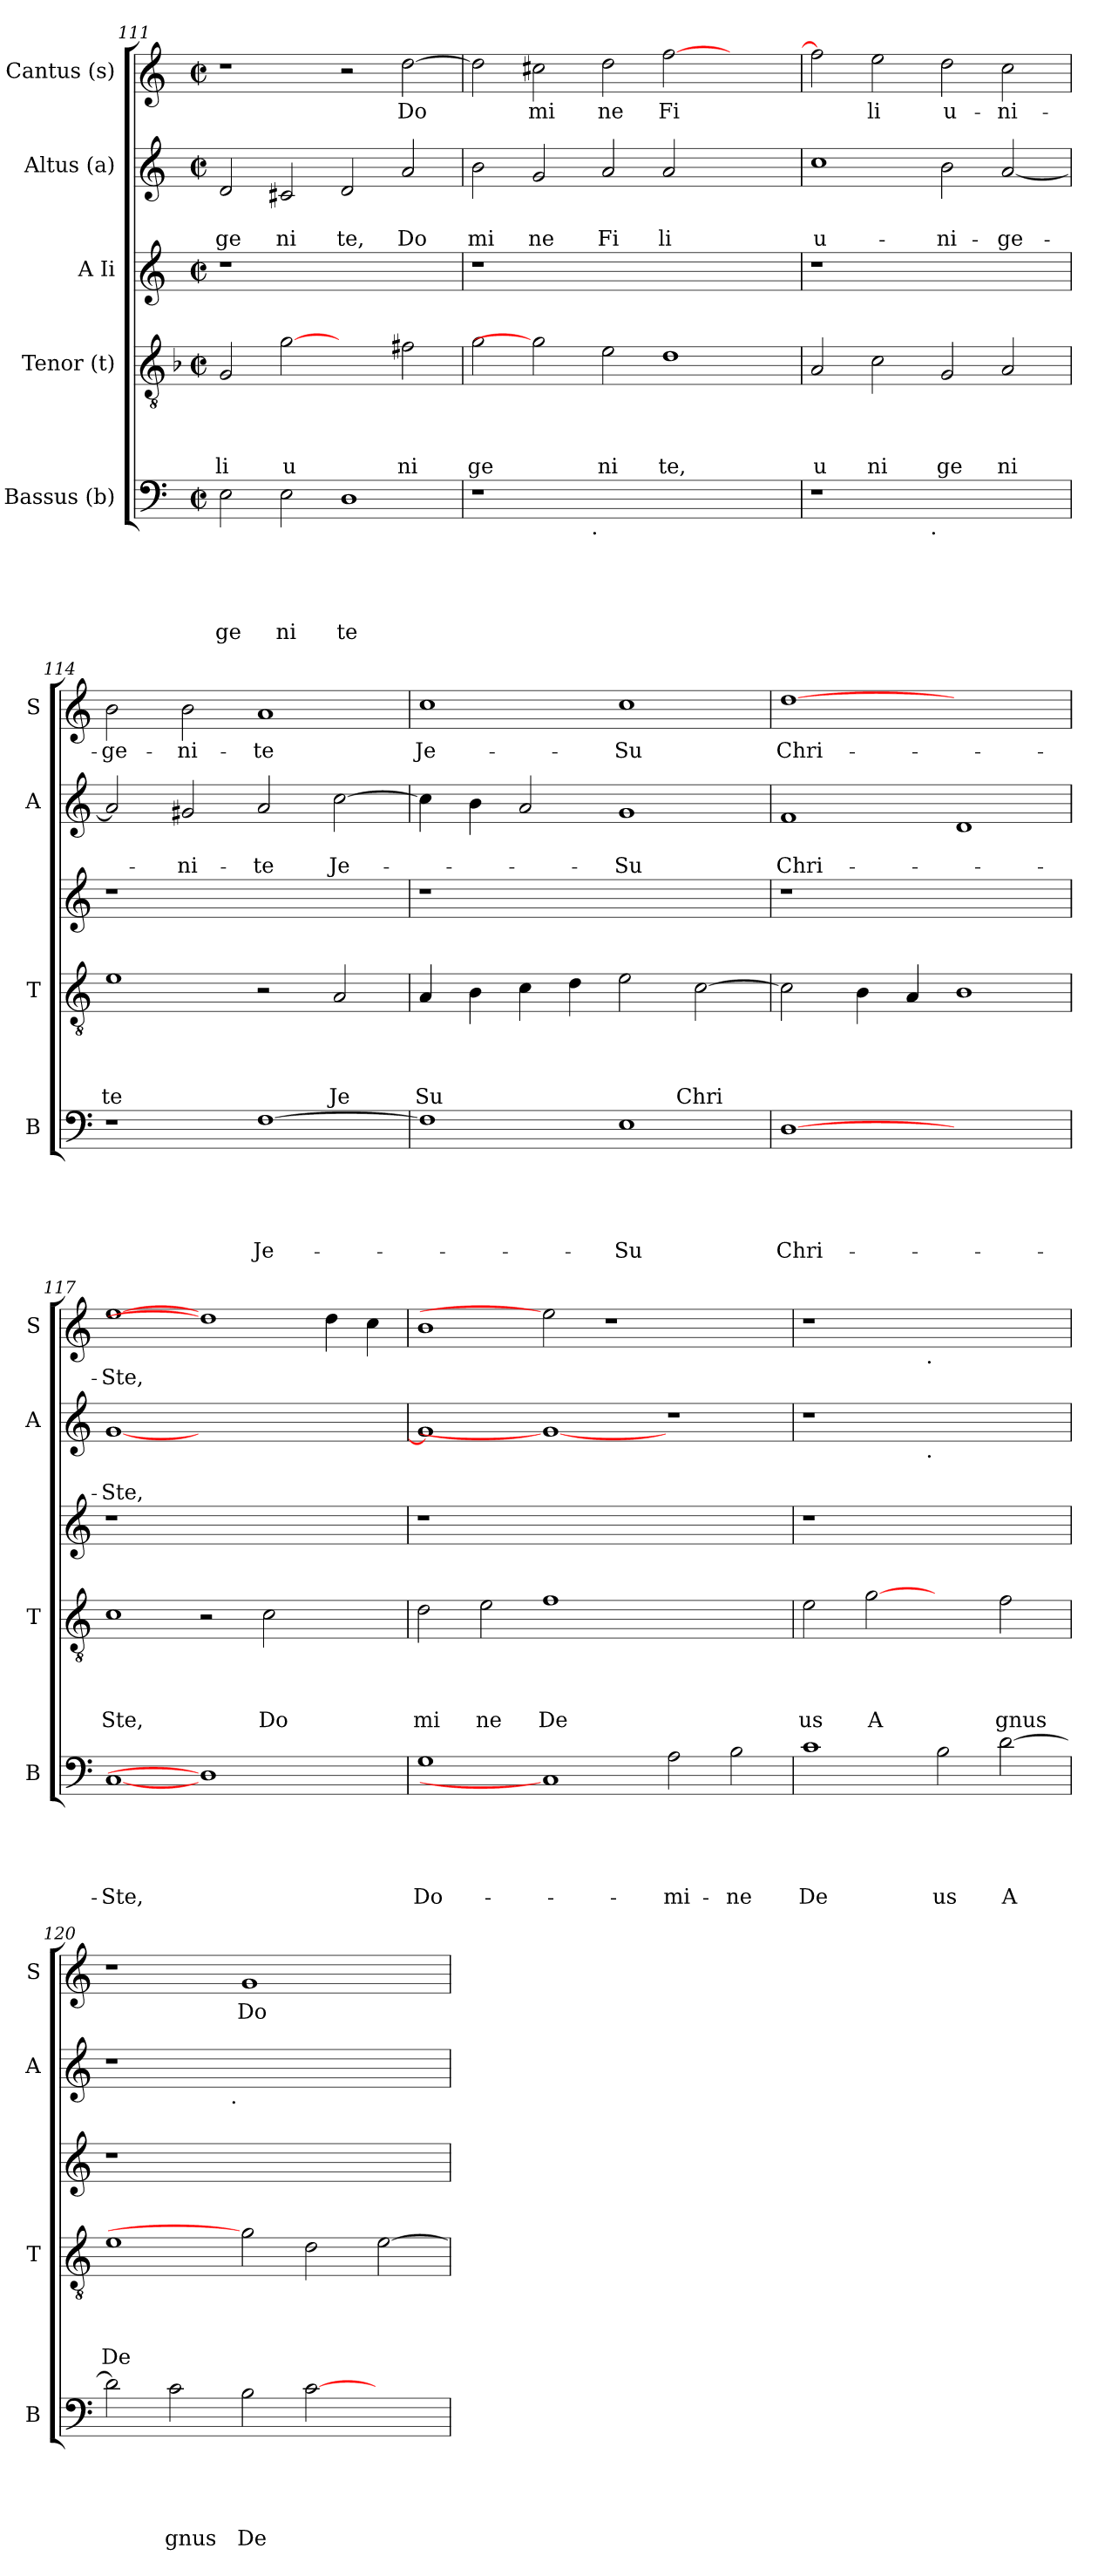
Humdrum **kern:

**kern	**text	**text	**text	**text	**text	**kern	**text	**text	**text	**text	**kern	**kern	**text	**text	**kern	**text
*part5	*part5	*part5	*part5	*part5	*part5	*part4	*part4	*part4	*part4	*part4	*part3	*part2	*part2	*part2	*part1	*part1
*staff5	*staff5	*staff5	*staff5	*staff5	*staff5	*staff4	*staff4	*staff4	*staff4	*staff4	*staff3	*staff2	*staff2	*staff2	*staff1	*staff1
*I"Bassus (b)	*	*	*	*	*	*I"Tenor (t)	*	*	*	*	*I"A Ii	*I"Altus (a)	*	*	*I"Cantus (s)	*
*I'B	*	*	*	*	*	*I'T	*	*	*	*	*	*I'A	*	*	*I'S	*
*clefF4	*	*	*	*	*	*clefGv2	*	*	*	*	*clefG2	*clefG2	*	*	*clefG2	*
*k[]	*	*	*	*	*	*k[b-]	*	*	*	*	*k[]	*k[]	*	*	*k[]	*
*C:	*	*	*	*	*	*F:	*	*	*	*	*C:	*C:	*	*	*C:	*
*M2/2	*	*	*	*	*	*M2/2	*	*	*	*	*M2/2	*M2/2	*	*	*M2/2	*
*met(c|)	*	*	*	*	*	*met(c|)	*	*	*	*	*met(c|)	*met(c|)	*	*	*met(c|)	*
=111	=111	=111	=111	=111	=111	=111	=111	=111	=111	=111	=111	=111	=111	=111	=111	=111
!	!	!	!	!	!LO:LY:b	!	!	!	!	!LO:LY:b	!	!	!	!LO:LY:b	!	!
2E\	.	.	.	.	ge	2G/	.	.	.	li	1r	2d/	.	ge	1r	.
!	!	!	!	!	!LO:LY:b	!	!	!	!	!LO:LY:b	!	!	!	!LO:LY:b	!	!
2E\	.	.	.	.	ni	[2g	.	.	.	u	.	2c#/	.	ni	.	.
!	!	!	!	!	!LO:LY:b	!	!	!	!	!	!	!	!	!LO:LY:b	!	!
1D	.	.	.	.	te	2ryy	.	.	.	.	1ryy	2d/	.	te,	2r	.
!	!	!	!	!	!	!	!	!	!	!LO:LY:b	!	!	!	!LO:LY:b	!	!LO:LY:b
.	.	.	.	.	.	2f#X\	.	.	.	ni	.	2a/	.	Do	[>2dd\	Do
=112	=112	=112	=112	=112	=112	=112	=112	=112	=112	=112	=112	=112	=112	=112	=112	=112
!	!	!	!	!	!	!	!	!	!	!LO:LY:b	!	!	!	!LO:LY:b	!	!
*^	*	*	*	*	*	*	*	*	*	*	*	*	*	*	*	*
1r	2ryy	.	.	.	.	.	2g\	.	.	.	ge	1r	2b\	.	mi	2dd\]	.
!	!	!	!	!	!	!	!	!	!	!	!	!	!	!	!LO:LY:b	!	!LO:LY:b
.	4...ryy	.	.	.	.	.	2g]	.	.	.	.	.	2g/	.	ne	2cc#\	mi
!	!LO:TX:b:t=.	!	!	!	!	!	!	!	!	!	!	!	!	!	!	!	!
.	1ryy	.	.	.	.	.	.	.	.	.	.	.	.	.	.	.	.
!	!	!	!	!	!	!	!	!	!	!	!LO:LY:b	!	!	!	!LO:LY:b	!	!LO:LY:b
1.ryy	.	.	.	.	.	.	2e\	.	.	.	ni	1.ryy	2a/	.	Fi	2dd\	ne
!	!	!	!	!	!	!	!	!	!	!	!LO:LY:b	!	!	!	!LO:LY:b	!	!LO:LY:b
.	.	.	.	.	.	.	1d	.	.	.	te,	.	2a/	.	li	[<2ff\	Fi
.	2ryy	.	.	.	.	.	.	.	.	.	.	.	.	.	.	.	.
.	.	.	.	.	.	.	.	.	.	.	.	.	2ryy	.	.	2ryy	.
.	32ryy	.	.	.	.	.	.	.	.	.	.	.	.	.	.	.	.
!!LO:LB:g=z
=113	=113	=113	=113	=113	=113	=113	=113	=113	=113	=113	=113	=113	=113	=113	=113	=113	=113
*	*	*	*	*	*	*	*k[]	*	*	*	*	*	*	*	*	*	*
*	*	*	*	*	*	*	*C:	*	*	*	*	*	*	*	*	*	*
!	!	!	!	!	!	!	!	!	!	!	!LO:LY:b	!	!	!	!LO:LY:b	!	!
1r	2ryy	.	.	.	.	.	2A/	.	.	.	u	1r	1cc	.	u-	2ff\]	.
!	!	!	!	!	!	!	!	!	!	!	!LO:LY:b	!	!	!	!	!	!LO:LY:b
.	4...ryy	.	.	.	.	.	2c\	.	.	.	ni	.	.	.	.	2ee\	li
!	!LO:TX:b:t=.	!	!	!	!	!	!	!	!	!	!	!	!	!	!	!	!
.	1ryy	.	.	.	.	.	.	.	.	.	.	.	.	.	.	.	.
!	!	!	!	!	!	!	!	!	!	!	!LO:LY:b	!	!	!	!LO:LY:b	!	!LO:LY:b
1ryy	.	.	.	.	.	.	2G/	.	.	.	ge	1ryy	2b\	.	-ni-	2dd\	u-
!	!	!	!	!	!	!	!	!	!	!	!LO:LY:b	!	!	!	!LO:LY:b	!	!LO:LY:b
.	.	.	.	.	.	.	2A/	.	.	.	ni	.	[<2a/	.	-ge-	2cc\	-ni-
.	32ryy	.	.	.	.	.	.	.	.	.	.	.	.	.	.	.	.
=114	=114	=114	=114	=114	=114	=114	=114	=114	=114	=114	=114	=114	=114	=114	=114	=114	=114
!	!	!	!	!	!	!	!	!	!	!	!LO:LY:b	!	!	!	!	!	!LO:LY:b
*v	*v	*	*	*	*	*	*	*	*	*	*	*	*	*	*	*	*
1r	.	.	.	.	.	1e	.	.	.	te	1r	2a/]	.	.	2b\	-ge-
!	!	!	!	!	!	!	!	!	!	!	!	!	!	!LO:LY:b	!	!LO:LY:b
.	.	.	.	.	.	.	.	.	.	.	.	2g#/	.	-ni-	2b\	-ni-
!	!	!	!	!	!LO:LY:b	!	!	!	!	!	!	!	!	!LO:LY:b	!	!LO:LY:b
[>1F	.	.	.	.	Je-	2r	.	.	.	.	1ryy	2a/	.	-te	1a	-te
!	!	!	!	!	!	!	!	!	!	!LO:LY:b	!	!	!	!LO:LY:b	!	!
.	.	.	.	.	.	2A/	.	.	.	Je	.	[>2cc\	.	Je-	.	.
=115	=115	=115	=115	=115	=115	=115	=115	=115	=115	=115	=115	=115	=115	=115	=115	=115
!	!	!	!	!	!	!	!	!	!	!LO:LY:b	!	!	!	!	!	!LO:LY:b
1F]	.	.	.	.	.	4A/	.	.	.	Su	1r	4cc\]	.	.	1cc	Je-
.	.	.	.	.	.	4B\	.	.	.	.	.	4b\	.	.	.	.
.	.	.	.	.	.	4c\	.	.	.	.	.	2a/	.	.	.	.
.	.	.	.	.	.	4d\	.	.	.	.	.	.	.	.	.	.
!	!	!	!	!	!LO:LY:b	!	!	!	!	!	!	!	!	!LO:LY:b	!	!LO:LY:b
1E	.	.	.	.	-Su	2e\	.	.	.	.	1ryy	1g	.	-Su	1cc	-Su
!	!	!	!	!	!	!	!	!	!	!LO:LY:b	!	!	!	!	!	!
.	.	.	.	.	.	[>2c\	.	.	.	Chri	.	.	.	.	.	.
=116	=116	=116	=116	=116	=116	=116	=116	=116	=116	=116	=116	=116	=116	=116	=116	=116
!	!	!	!	!	!LO:LY:b	!	!	!	!	!	!	!	!	!LO:LY:b	!	!LO:LY:b
[1D	.	.	.	.	Chri-	2c\]	.	.	.	.	1r	1f	.	Chri-	[1dd	Chri-
.	.	.	.	.	.	4B\	.	.	.	.	.	.	.	.	.	.
.	.	.	.	.	.	4A/	.	.	.	.	.	.	.	.	.	.
1ryy	.	.	.	.	.	1B	.	.	.	.	1ryy	1d	.	.	1ryy	.
=117	=117	=117	=117	=117	=117	=117	=117	=117	=117	=117	=117	=117	=117	=117	=117	=117
!	!	!	!	!	!LO:LY:b	!	!	!	!	!LO:LY:b	!	!	!	!LO:LY:b	!	!LO:LY:b
[1C	.	.	.	.	-Ste,	1c	.	.	.	Ste,	1r	[<1g	.	-Ste,	[1ee	-Ste,
1D]	.	.	.	.	.	2r	.	.	.	.	1.ryy	1.ryy	.	.	1dd]	.
!	!	!	!	!	!	!	!	!	!	!LO:LY:b	!	!	!	!	!	!
.	.	.	.	.	.	2c\	.	.	.	Do	.	.	.	.	.	.
2ryy	.	.	.	.	.	2ryy	.	.	.	.	.	.	.	.	4dd\	.
.	.	.	.	.	.	.	.	.	.	.	.	.	.	.	4cc\	.
=118	=118	=118	=118	=118	=118	=118	=118	=118	=118	=118	=118	=118	=118	=118	=118	=118
!	!	!	!	!	!LO:LY:b	!	!	!	!	!LO:LY:b	!	!	!	!	!	!
1G	.	.	.	.	Do-	2d\	.	.	.	mi	1r	1g]	.	.	1b	.
!	!	!	!	!	!	!	!	!	!	!LO:LY:b	!	!	!	!	!	!
.	.	.	.	.	.	2e\	.	.	.	ne	.	.	.	.	.	.
!	!	!	!	!	!	!	!	!	!	!LO:LY:b	!	!	!	!	!	!
1C]	.	.	.	.	.	1f	.	.	.	De	0ryy	1g_	.	.	2ee]	.
.	.	.	.	.	.	.	.	.	.	.	.	.	.	.	1r	.
!	!	!	!	!	!LO:LY:b	!	!	!	!	!	!	!	!	!	!	!
2A\	.	.	.	.	-mi-	1ryy	.	.	.	.	.	1r	.	.	.	.
!	!	!	!	!	!LO:LY:b	!	!	!	!	!	!	!	!	!	!	!
2B\	.	.	.	.	-ne	.	.	.	.	.	.	.	.	.	2ryy	.
!!LO:LB:g=z
=119	=119	=119	=119	=119	=119	=119	=119	=119	=119	=119	=119	=119	=119	=119	=119	=119
!	!	!	!	!	!LO:LY:b	!	!	!	!	!LO:LY:b	!	!	!	!	!	!
*	*	*	*	*	*	*	*	*	*	*	*	*^	*	*	*^	*
1c	.	.	.	.	De	2e\	.	.	.	us	1r	1r	2ryy	.	.	1r	2ryy	.
!	!	!	!	!	!	!	!	!	!	!LO:LY:b	!	!	!	!	!	!	!	!
.	.	.	.	.	.	[2g	.	.	.	A	.	.	4...ryy	.	.	.	4...ryy	.
!	!	!	!	!	!	!	!	!	!	!	!	!	!	!	!	!	!LO:TX:b:t=.	!
!	!	!	!	!	!	!	!	!	!	!	!	!	!LO:TX:b:t=.	!	!	!	!	!
.	.	.	.	.	.	.	.	.	.	.	.	.	1ryy	.	.	.	1ryy	.
!	!	!	!	!	!LO:LY:b	!	!	!	!	!	!	!	!	!	!	!	!	!
2B\	.	.	.	.	us	2ryy	.	.	.	.	1ryy	1ryy	.	.	.	1ryy	.	.
!	!	!	!	!	!LO:LY:b	!	!	!	!	!LO:LY:b	!	!	!	!	!	!	!	!
[>2d\	.	.	.	.	A	2f\	.	.	.	gnus	.	.	.	.	.	.	.	.
.	.	.	.	.	.	.	.	.	.	.	.	.	32ryy	.	.	.	32ryy	.
=120	=120	=120	=120	=120	=120	=120	=120	=120	=120	=120	=120	=120	=120	=120	=120	=120	=120	=120
!	!	!	!	!	!	!	!	!	!	!LO:LY:b	!	!	!	!	!	!	!	!
*	*	*	*	*	*	*	*	*	*	*	*	*	*	*	*	*v	*v	*
2d\]	.	.	.	.	.	1e	.	.	.	De	1r	1r	2ryy	.	.	1r	.
!	!	!	!	!	!LO:LY:b	!	!	!	!	!	!	!	!	!	!	!	!
2c\	.	.	.	.	gnus	.	.	.	.	.	.	.	4...ryy	.	.	.	.
!	!	!	!	!	!	!	!	!	!	!	!	!	!LO:TX:b:t=.	!	!	!	!
.	.	.	.	.	.	.	.	.	.	.	.	.	1ryy	.	.	.	.
!	!	!	!	!	!LO:LY:b	!	!	!	!	!	!	!	!	!	!	!	!LO:LY:b
2B\	.	.	.	.	De	2g]	.	.	.	.	1.ryy	1.ryy	.	.	.	1g	Do
[>2c\	.	.	.	.	.	2d\	.	.	.	.	.	.	.	.	.	.	.
.	.	.	.	.	.	.	.	.	.	.	.	.	2ryy	.	.	.	.
2ryy	.	.	.	.	.	[>2e\	.	.	.	.	.	.	.	.	.	2ryy	.
.	.	.	.	.	.	.	.	.	.	.	.	.	32ryy	.	.	.	.
*	*	*	*	*	*	*	*	*	*	*	*	*v	*v	*	*	*	*
=	=	=	=	=	=	=	=	=	=	=	=	=	=	=	=	=
*-	*-	*-	*-	*-	*-	*-	*-	*-	*-	*-	*-	*-	*-	*-	*-	*-
